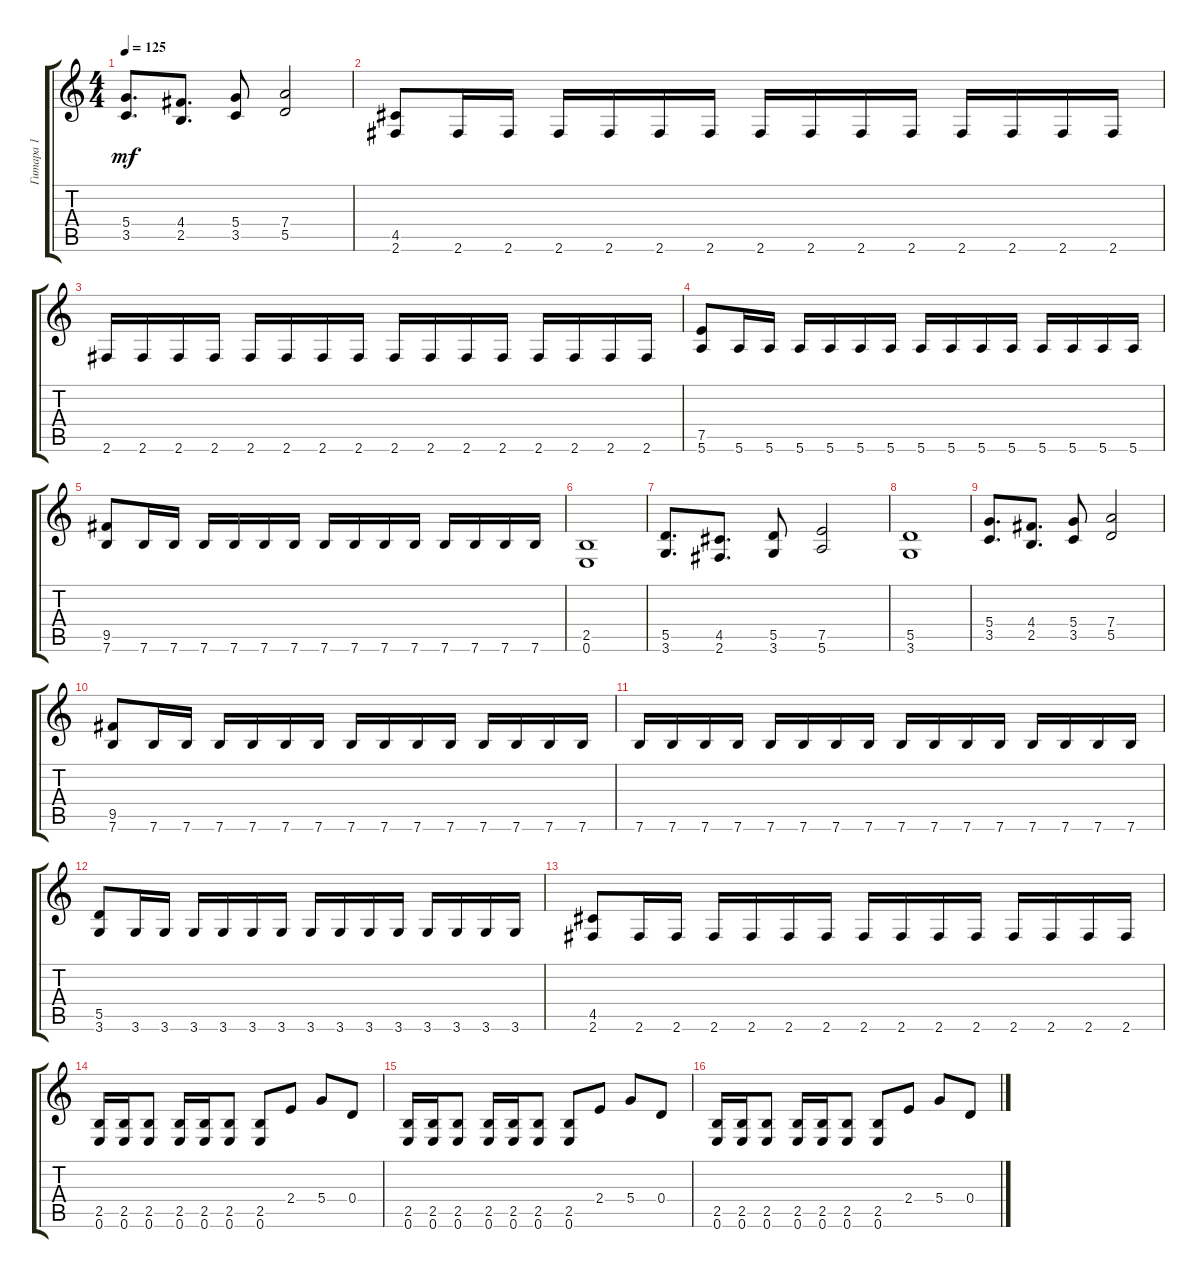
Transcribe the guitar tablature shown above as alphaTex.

\track ("Гитара 1" "Гитара 1") {instrument distortionguitar}
\staff {score tabs}
\tuning (E4 B3 G3 D3 A2 E2) {hide}
\ts (4 4)
\tempo 125
\clef g2
\ks c
(5.4 3.5).8{d dy mf} (4.4 2.5).8{d} (5.4 3.5).8 (7.4 5.5).2 |
(4.5 2.6).8 2.6.16 2.6.16 2.6.16 2.6.16 2.6.16 2.6.16 2.6.16 2.6.16 2.6.16 2.6.16 2.6.16 2.6.16 2.6.16 2.6.16 |
2.6.16 2.6.16 2.6.16 2.6.16 2.6.16 2.6.16 2.6.16 2.6.16 2.6.16 2.6.16 2.6.16 2.6.16 2.6.16 2.6.16 2.6.16 2.6.16 |
(7.5 5.6).8 5.6.16 5.6.16 5.6.16 5.6.16 5.6.16 5.6.16 5.6.16 5.6.16 5.6.16 5.6.16 5.6.16 5.6.16 5.6.16 5.6.16 |
(9.5 7.6).8 7.6.16 7.6.16 7.6.16 7.6.16 7.6.16 7.6.16 7.6.16 7.6.16 7.6.16 7.6.16 7.6.16 7.6.16 7.6.16 7.6.16 |
(2.5 0.6).1 |
(5.5 3.6).8{d} (4.5 2.6).8{d} (5.5 3.6).8 (7.5 5.6).2 |
(5.5 3.6).1 |
(5.4 3.5).8{d} (4.4 2.5).8{d} (5.4 3.5).8 (7.4 5.5).2 |
(9.5 7.6).8 7.6.16 7.6.16 7.6.16 7.6.16 7.6.16 7.6.16 7.6.16 7.6.16 7.6.16 7.6.16 7.6.16 7.6.16 7.6.16 7.6.16 |
7.6.16 7.6.16 7.6.16 7.6.16 7.6.16 7.6.16 7.6.16 7.6.16 7.6.16 7.6.16 7.6.16 7.6.16 7.6.16 7.6.16 7.6.16 7.6.16 |
(5.5 3.6).8 3.6.16 3.6.16 3.6.16 3.6.16 3.6.16 3.6.16 3.6.16 3.6.16 3.6.16 3.6.16 3.6.16 3.6.16 3.6.16 3.6.16 |
(4.5 2.6).8 2.6.16 2.6.16 2.6.16 2.6.16 2.6.16 2.6.16 2.6.16 2.6.16 2.6.16 2.6.16 2.6.16 2.6.16 2.6.16 2.6.16 |
(2.5 0.6).16 (2.5 0.6).16 (2.5 0.6).8 (2.5 0.6).16 (2.5 0.6).16 (2.5 0.6).8 (2.5 0.6).8 2.4.8 5.4.8 0.4.8 |
(2.5 0.6).16 (2.5 0.6).16 (2.5 0.6).8 (2.5 0.6).16 (2.5 0.6).16 (2.5 0.6).8 (2.5 0.6).8 2.4.8 5.4.8 0.4.8 |
(2.5 0.6).16 (2.5 0.6).16 (2.5 0.6).8 (2.5 0.6).16 (2.5 0.6).16 (2.5 0.6).8 (2.5 0.6).8 2.4.8 5.4.8 0.4.8
